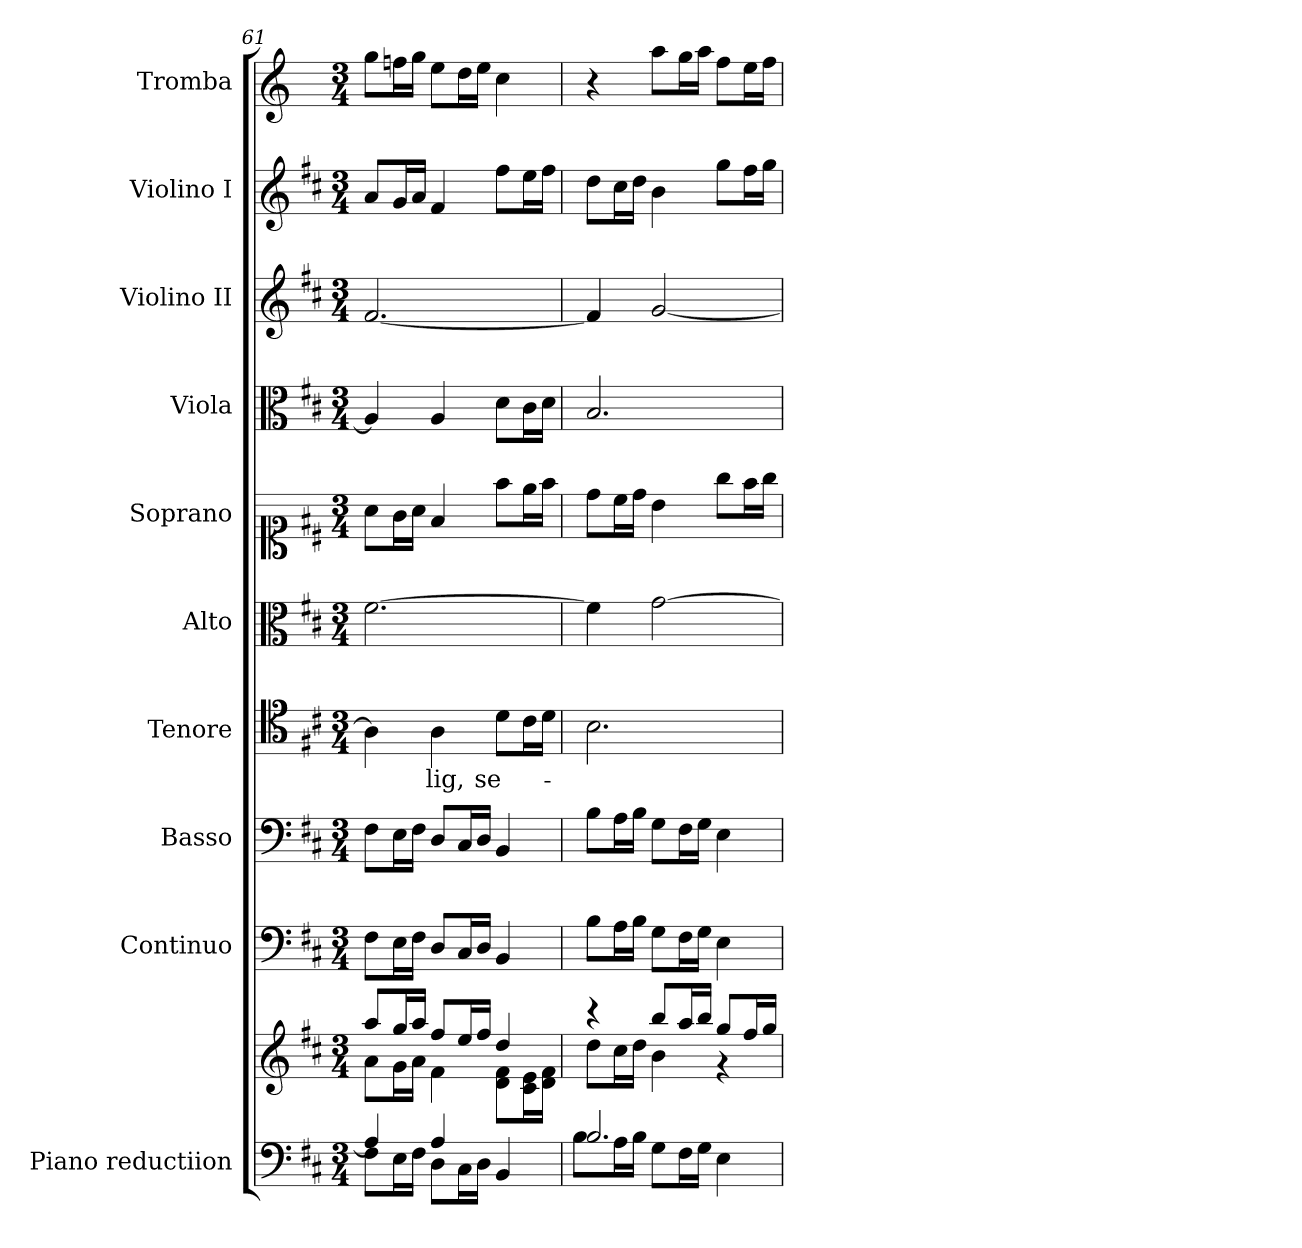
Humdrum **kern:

**kern	**kern	**kern	**kern	**kern	**text	**kern	**kern	**kern	**kern	**kern	**kern
*part10	*part10	*part9	*part8	*part7	*part7	*part6	*part5	*part4	*part3	*part2	*part1
*staff11	*staff10	*staff9	*staff8	*staff7	*staff7	*staff6	*staff5	*staff4	*staff3	*staff2	*staff1
*I"Piano reductiion	*	*I"Continuo	*I"Basso	*I"Tenore	*	*I"Alto	*I"Soprano	*I"Viola	*I"Violino II	*I"Violino I	*I"Tromba
*I'Pno	*	*	*	*	*	*	*	*I'Vla	*I'Vln	*I'Vln	*
*clefF4	*clefG2	*clefF4	*clefF4	*clefC4	*	*clefC3	*clefC1	*clefC3	*clefG2	*clefG2	*clefG2
*	*	*	*	*	*	*	*	*	*	*	*ITrd-1c-2
*k[f#c#]	*k[f#c#]	*k[f#c#]	*k[f#c#]	*k[f#c#]	*	*k[f#c#]	*k[f#c#]	*k[f#c#]	*k[f#c#]	*k[f#c#]	*k[f#c#]
*M3/4	*M3/4	*M3/4	*M3/4	*M3/4	*	*M3/4	*M3/4	*M3/4	*M3/4	*M3/4	*M3/4
=61	=61	=61	=61	=61	=61	=61	=61	=61	=61	=61	=61
*^	*^	*	*	*	*	*	*	*	*	*	*
4A/]	8F#\L	8aa/L	8a\L	8F#\L	8F#\L	4A\]	.	[2.f#\	8a\L	4A/]	[2.f#/	8a/L	8aa\L
.	16E\L	16gg/L	16g\L	16E\L	16E\L	.	.	.	16g\L	.	.	16g/L	16ggn\L
.	16F#\JJ	16aa/JJ	16a\JJ	16F#\JJ	16F#\JJ	.	.	.	16a\JJ	.	.	16a/JJ	16aa\JJ
!	!	!	!	!	!	!	!LO:LY:b	!	!	!	!	!	!
4A/	8D\L	8ff#/L	4f#\	8D/L	8D/L	4A\	-lig,	.	4f#/	4A/	.	4f#/	8ff#\L
.	16C#\L	16ee/L	.	16C#/L	16C#/L	.	.	.	.	.	.	.	16ee\L
.	16D\JJ	16ff#/JJ	.	16D/JJ	16D/JJ	.	.	.	.	.	.	.	16ff#\JJ
!	!	!	!	!	!	!	!LO:LY:b	!	!	!	!	!	!
4BB/	4ryy	4dd/	8d\ 8f#\L	4BB/	4BB/	8d\L	se-	.	8ff#\L	8d\L	.	8ff#\L	4dd\
.	.	.	16c#\ 16e\L	.	.	16c#\L	.	.	16ee\L	16c#\L	.	16ee\L	.
.	.	.	16d\ 16f#\JJ	.	.	16d\JJ	.	.	16ff#\JJ	16d\JJ	.	16ff#\JJ	.
!!LO:PB:g=z
=62	=62	=62	=62	=62	=62	=62	=62	=62	=62	=62	=62	=62	=62
2.B/	8B\L	4r	8dd\L	8B\L	8B\L	2.B\	.	4f#\]	8dd\L	2.B/	4f#/]	8dd\L	4r
.	16A\L	.	16cc#\L	16A\L	16A\L	.	.	.	16cc#\L	.	.	16cc#\L	.
.	16B\JJ	.	16dd\JJ	16B\JJ	16B\JJ	.	.	.	16dd\JJ	.	.	16dd\JJ	.
.	8G\L	8bb/L	4b\	8G\L	8G\L	.	.	[2g\	4b\	.	[2g/	4b\	8bb\L
.	16F#\L	16aa/L	.	16F#\L	16F#\L	.	.	.	.	.	.	.	16aa\L
.	16G\JJ	16bb/JJ	.	16G\JJ	16G\JJ	.	.	.	.	.	.	.	16bb\JJ
.	4E\	8gg/L	4r	4E\	4E\	.	.	.	8gg\L	.	.	8gg\L	8gg\L
.	.	16ff#/L	.	.	.	.	.	.	16ff#\L	.	.	16ff#\L	16ff#\L
.	.	16gg/JJ	.	.	.	.	.	.	16gg\JJ	.	.	16gg\JJ	16gg\JJ
*v	*v	*	*	*	*	*	*	*	*	*	*	*	*
*	*v	*v	*	*	*	*	*	*	*	*	*	*
=	=	=	=	=	=	=	=	=	=	=	=
*-	*-	*-	*-	*-	*-	*-	*-	*-	*-	*-	*-
